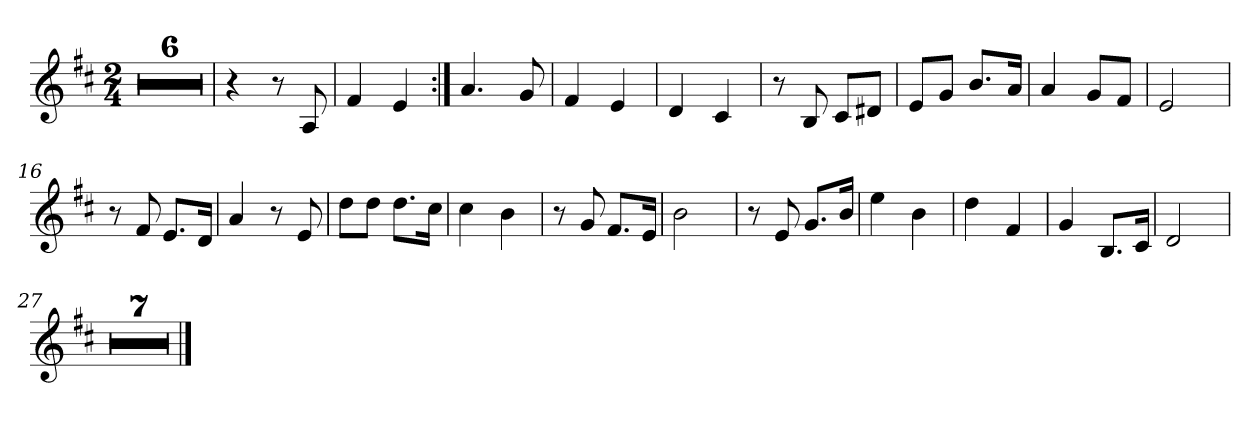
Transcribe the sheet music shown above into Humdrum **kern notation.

**kern
*part1
*staff1
*clefG2
*k[f#c#]
*M2/4
=1
2r
=2
2r
=3
2r
=4
2r
=5
2r
=6
2r
=7
4r
8r
8A/
=8
4f#/
4e/
=9:|!
4.a/
8g/
=10
4f#/
4e/
=11
4d/
4c#/
=12
8r
8B/
8c#/L
8d#X/J
=13
8e/L
8g/J
8.b/L
16a/Jk
=14
4a/
8g/L
8f#/J
=15
2e/
!!LO:LB:g=z
=16
8r
8f#/
8.e/L
16d/Jk
=17
4a/
8r
8e/
=18
8dd\L
8dd\J
8.dd\L
16cc#\Jk
=19
4cc#\
4b\
=20
8r
8g/
8.f#/L
16e/Jk
=21
2b\
=22
8r
8e/
8.g/L
16b/Jk
=23
4ee\
4b\
=24
4dd\
4f#/
=25
4g/
8.B/L
16c#/Jk
=26
2d/
=27
2r
=28
2r
=29
2r
!!LO:LB:g=z
=30
2r
=31
2r
=32
2r
=33
2r
==
*-
